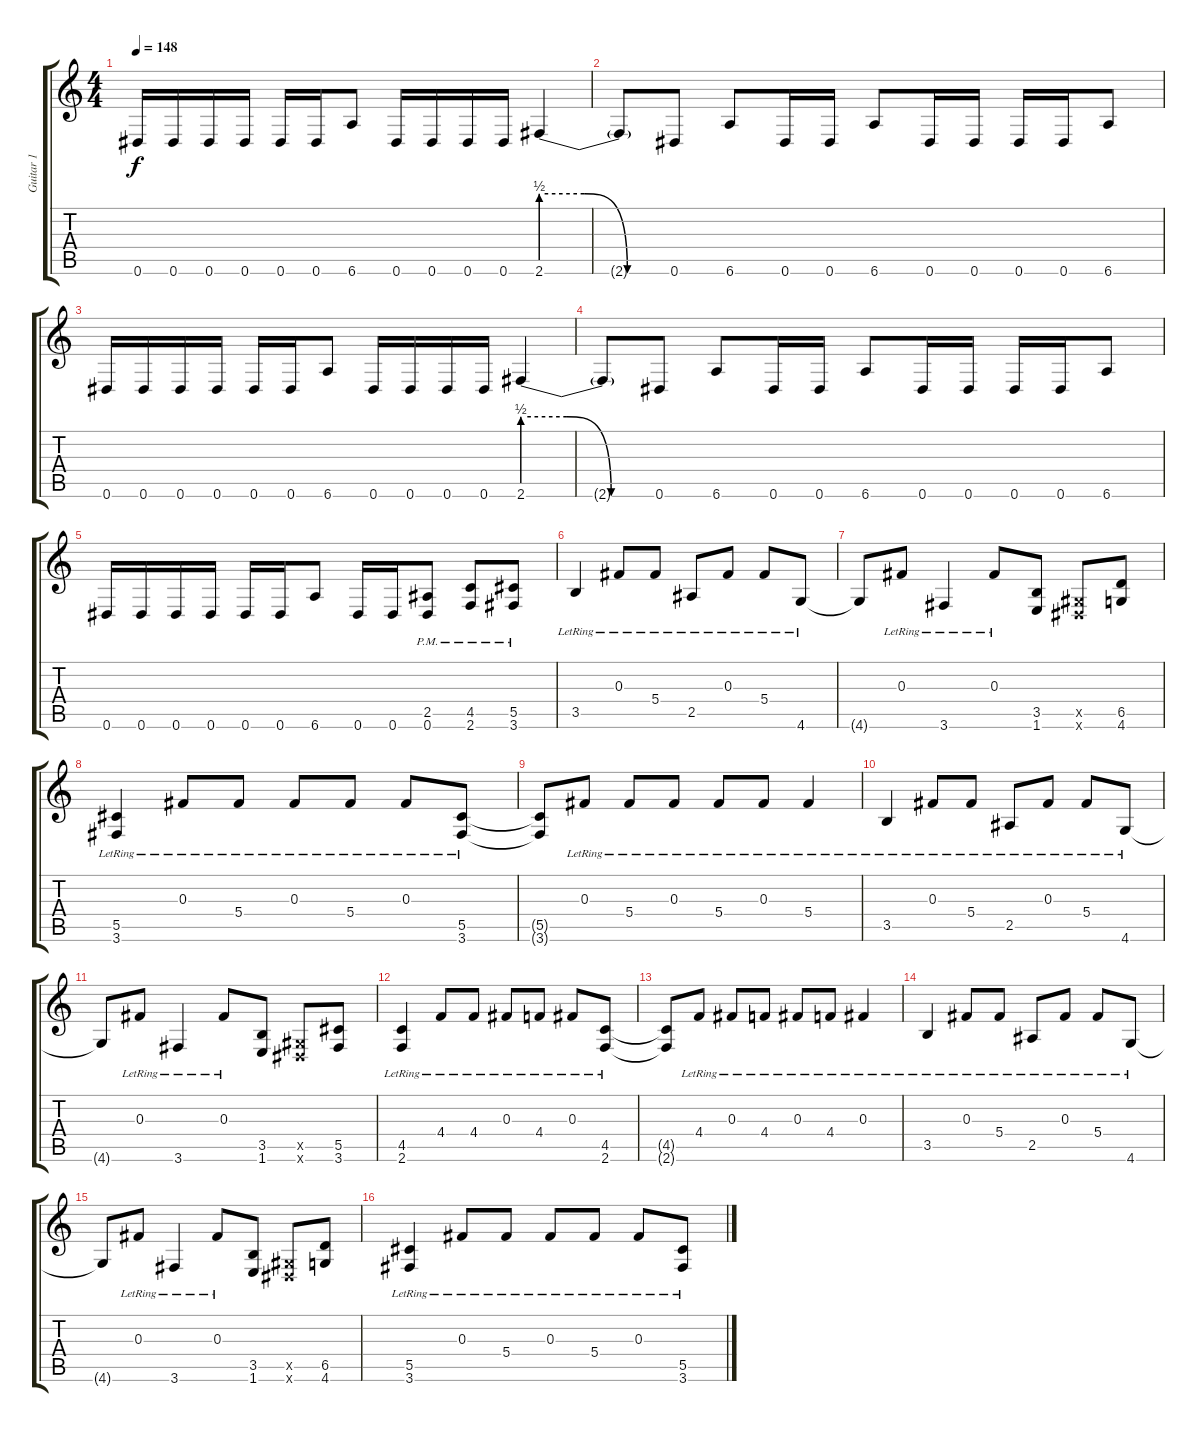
\track ("Guitar 1" "Guitar 1") {instrument overdrivenguitar}
\staff {score tabs}
\tuning (Eb4 Bb3 Gb3 Db3 Ab2 Eb2) {hide}
\ts (4 4)
\tempo 148
\clef g2
\ks c
0.6.16{dy f} 0.6.16 0.6.16 0.6.16 0.6.16 0.6.16 6.6.8 0.6.16 0.6.16 0.6.16 0.6.16 2.6{be (custom 0 2 20 2 40 0 60 0)}.4 |
2.6{t}.8 0.6.8 6.6.8 0.6.16 0.6.16 6.6.8 0.6.16 0.6.16 0.6.16 0.6.16 6.6.8 |
0.6.16 0.6.16 0.6.16 0.6.16 0.6.16 0.6.16 6.6.8 0.6.16 0.6.16 0.6.16 0.6.16 2.6{be (custom 0 2 20 2 40 0 60 0)}.4 |
2.6{t}.8 0.6.8 6.6.8 0.6.16 0.6.16 6.6.8 0.6.16 0.6.16 0.6.16 0.6.16 6.6.8 |
0.6.16 0.6.16 0.6.16 0.6.16 0.6.16 0.6.16 6.6.8 0.6.16 0.6.16 (2.5{pm} 0.6{pm}).8 (4.5{pm} 2.6{pm}).8 (5.5{pm} 3.6{pm}).8 |
\section ("" "")
3.5{lr}.4 0.3{lr}.8 5.4{lr}.8 2.5{lr}.8 0.3{lr}.8 5.4{lr}.8 4.6{lr}.8 |
4.6{t}.8 0.3{lr}.8 3.6{lr}.4 0.3{lr}.8 (3.5 1.6).8 (0.5{x} 0.6{x}).8 (6.5 4.6).8 |
(5.5{lr} 3.6{lr}).4 0.3{lr}.8 5.4{lr}.8 0.3{lr}.8 5.4{lr}.8 0.3{lr}.8 (5.5{lr} 3.6{lr}).8 |
(5.5{t} 3.6{t}).8 0.3{lr}.8 5.4{lr}.8 0.3{lr}.8 5.4{lr}.8 0.3{lr}.8 5.4{lr}.4 |
3.5{lr}.4 0.3{lr}.8 5.4{lr}.8 2.5{lr}.8 0.3{lr}.8 5.4{lr}.8 4.6{lr}.8 |
4.6{t}.8 0.3{lr}.8 3.6{lr}.4 0.3{lr}.8 (3.5 1.6).8 (0.5{x} 0.6{x}).8 (5.5 3.6).8 |
(4.5{lr} 2.6{lr}).4 4.4{lr}.8 4.4{lr}.8 0.3{lr}.8 4.4{lr}.8 0.3{lr}.8 (4.5{lr} 2.6{lr}).8 |
(4.5{t} 2.6{t}).8 4.4{lr}.8 0.3{lr}.8 4.4{lr}.8 0.3{lr}.8 4.4{lr}.8 0.3{lr}.4 |
3.5{lr}.4 0.3{lr}.8 5.4{lr}.8 2.5{lr}.8 0.3{lr}.8 5.4{lr}.8 4.6{lr}.8 |
4.6{t}.8 0.3{lr}.8 3.6{lr}.4 0.3{lr}.8 (3.5 1.6).8 (0.5{x} 0.6{x}).8 (6.5 4.6).8 |
(5.5{lr} 3.6{lr}).4 0.3{lr}.8 5.4{lr}.8 0.3{lr}.8 5.4{lr}.8 0.3{lr}.8 (5.5{lr} 3.6{lr}).8
